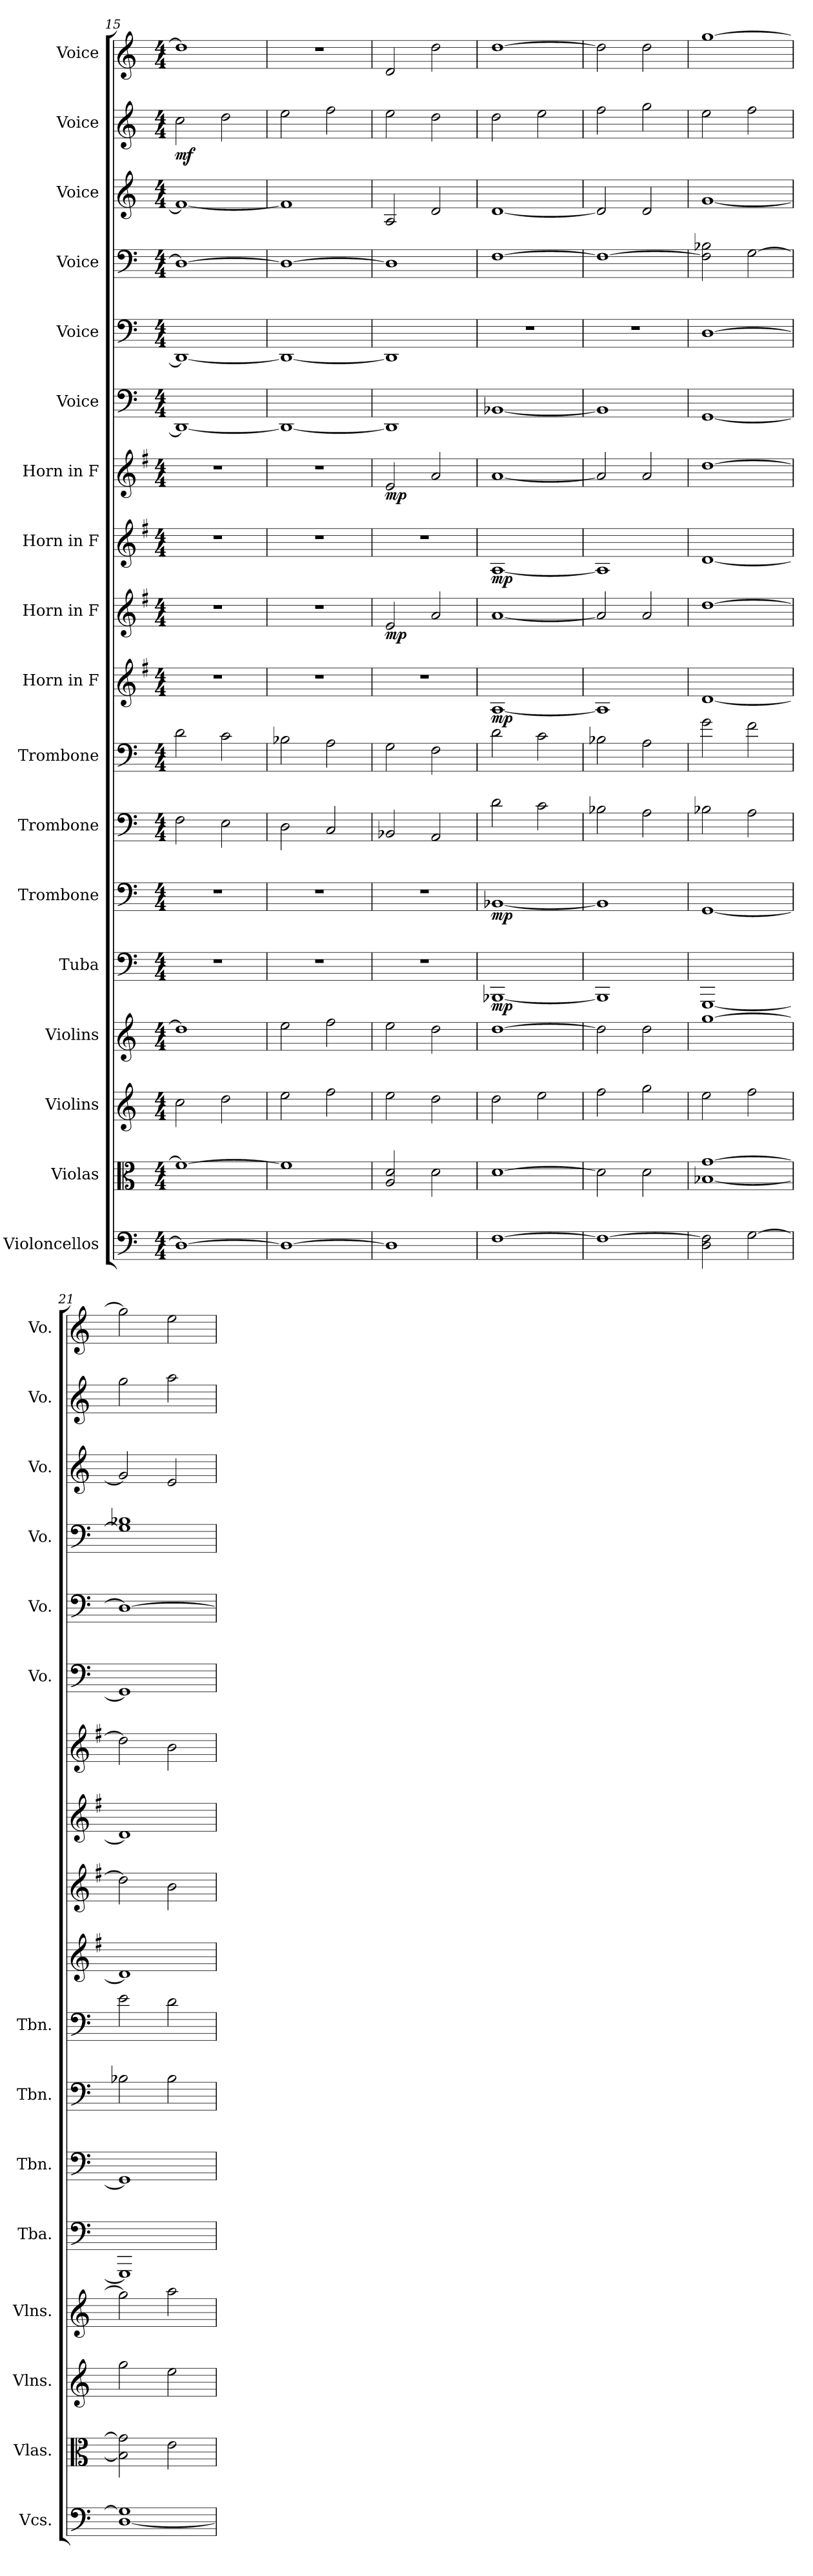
**kern	**kern	**kern	**kern	**kern	**dynam	**kern	**dynam	**kern	**kern	**kern	**dynam	**kern	**dynam	**kern	**dynam	**kern	**dynam	**kern	**kern	**kern	**kern	**kern	**dynam	**kern
*part18	*part17	*part16	*part15	*part14	*part14	*part13	*part13	*part12	*part11	*part10	*part10	*part9	*part9	*part8	*part8	*part7	*part7	*part6	*part5	*part4	*part3	*part2	*part2	*part1
*staff18	*staff17	*staff16	*staff15	*staff14	*staff14	*staff13	*staff13	*staff12	*staff11	*staff10	*staff10	*staff9	*staff9	*staff8	*staff8	*staff7	*staff7	*staff6	*staff5	*staff4	*staff3	*staff2	*staff2	*staff1
*I"Violoncellos	*I"Violas	*I"Violins	*I"Violins	*I"Tuba	*	*I"Trombone	*	*I"Trombone	*I"Trombone	*I"Horn in F	*	*I"Horn in F	*	*I"Horn in F	*	*I"Horn in F	*	*I"Voice	*I"Voice	*I"Voice	*I"Voice	*I"Voice	*	*I"Voice
*I'Vcs.	*I'Vlas.	*I'Vlns.	*I'Vlns.	*I'Tba.	*	*I'Tbn.	*	*I'Tbn.	*I'Tbn.	*	*	*	*	*	*	*	*	*I'Vo.	*I'Vo.	*I'Vo.	*I'Vo.	*I'Vo.	*	*I'Vo.
*clefF4	*clefC3	*clefG2	*clefG2	*clefF4	*	*clefF4	*	*clefF4	*clefF4	*clefG2	*	*clefG2	*	*clefG2	*	*clefG2	*	*clefF4	*clefF4	*clefF4	*clefG2	*clefG2	*	*clefG2
*	*	*	*	*	*	*	*	*	*	*ITrd4c7	*	*ITrd4c7	*	*ITrd4c7	*	*ITrd4c7	*	*	*	*	*	*	*	*
*k[]	*k[]	*k[]	*k[]	*k[]	*	*k[]	*	*k[]	*k[]	*k[]	*	*k[]	*	*k[]	*	*k[]	*	*k[]	*k[]	*k[]	*k[]	*k[]	*	*k[]
*M4/4	*M4/4	*M4/4	*M4/4	*M4/4	*	*M4/4	*	*M4/4	*M4/4	*M4/4	*	*M4/4	*	*M4/4	*	*M4/4	*	*M4/4	*M4/4	*M4/4	*M4/4	*M4/4	*	*M4/4
=15	=15	=15	=15	=15	=15	=15	=15	=15	=15	=15	=15	=15	=15	=15	=15	=15	=15	=15	=15	=15	=15	=15	=15	=15
!	!	!	!	!	!	!	!	!	!	!	!	!	!	!	!	!	!	!	!	!	!	!	!LO:DY:b	!
1D_	1f_	2cc\	1dd]	1r	.	1r	.	2F\	2d\	1r	.	1r	.	1r	.	1r	.	1DD_	1DD_	1D_	1f_	2cc\	mf	1dd]
.	.	2dd\	.	.	.	.	.	2E\	2c\	.	.	.	.	.	.	.	.	.	.	.	.	2dd\	.	.
=16	=16	=16	=16	=16	=16	=16	=16	=16	=16	=16	=16	=16	=16	=16	=16	=16	=16	=16	=16	=16	=16	=16	=16	=16
1D_	1f]	2ee\	2ee\	1r	.	1r	.	2D\	2B-X\	1r	.	1r	.	1r	.	1r	.	1DD_	1DD_	1D_	1f]	2ee\	.	1r
.	.	2ff\	2ff\	.	.	.	.	2C/	2A\	.	.	.	.	.	.	.	.	.	.	.	.	2ff\	.	.
=17	=17	=17	=17	=17	=17	=17	=17	=17	=17	=17	=17	=17	=17	=17	=17	=17	=17	=17	=17	=17	=17	=17	=17	=17
!	!	!	!	!	!	!	!	!	!	!	!	!	!LO:DY:b	!	!	!	!LO:DY:b	!	!	!	!	!	!	!
1D]	2A/ 2d/	2ee\	2ee\	1r	.	1r	.	2BB-X/	2G\	1r	.	2A/	mp	1r	.	2A/	mp	1DD]	1DD]	1D]	2A/	2ee\	.	2d/
.	2d\	2dd\	2dd\	.	.	.	.	2AA/	2F\	.	.	2d/	.	.	.	2d/	.	.	.	.	2d/	2dd\	.	2dd\
=18	=18	=18	=18	=18	=18	=18	=18	=18	=18	=18	=18	=18	=18	=18	=18	=18	=18	=18	=18	=18	=18	=18	=18	=18
!	!	!	!	!	!LO:DY:b	!	!LO:DY:b	!	!	!	!LO:DY:b	!	!	!	!LO:DY:b	!	!	!	!	!	!	!	!	!
[1F	[1d	2dd\	[1dd	[1BBB-X	mp	[1BB-X	mp	2d\	2d\	[1D	mp	[1d	.	[1D	mp	[1d	.	[1BB-X	1r	[1F	[1d	2dd\	.	[1dd
.	.	2ee\	.	.	.	.	.	2c\	2c\	.	.	.	.	.	.	.	.	.	.	.	.	2ee\	.	.
!!LO:PB:g=z
=19	=19	=19	=19	=19	=19	=19	=19	=19	=19	=19	=19	=19	=19	=19	=19	=19	=19	=19	=19	=19	=19	=19	=19	=19
1F_	2d\]	2ff\	2dd\]	1BBB-]	.	1BB-]	.	2B-X\	2B-X\	1D]	.	2d/]	.	1D]	.	2d/]	.	1BB-]	1r	1F_	2d/]	2ff\	.	2dd\]
.	2d\	2gg\	2dd\	.	.	.	.	2A\	2A\	.	.	2d/	.	.	.	2d/	.	.	.	.	2d/	2gg\	.	2dd\
=20	=20	=20	=20	=20	=20	=20	=20	=20	=20	=20	=20	=20	=20	=20	=20	=20	=20	=20	=20	=20	=20	=20	=20	=20
2D\ 2F\]	[1B-X [1g	2ee\	[1gg	[1GGG	.	[1GG	.	2B-X\	2g\	[1G	.	[1g	.	[1G	.	[1g	.	[1GG	[1D	2F\] 2B-X\	[1g	2ee\	.	[1gg
[2G\	.	2ff\	.	.	.	.	.	2A\	2f\	.	.	.	.	.	.	.	.	.	.	[2G\	.	2ff\	.	.
=21	=21	=21	=21	=21	=21	=21	=21	=21	=21	=21	=21	=21	=21	=21	=21	=21	=21	=21	=21	=21	=21	=21	=21	=21
[1D 1G]	2B-\] 2g\]	2gg\	2gg\]	1GGG]	.	1GG]	.	2B-X\	2e\	1G]	.	2g\]	.	1G]	.	2g\]	.	1GG]	1D_	1G] 1B-X	2g/]	2gg\	.	2gg\]
.	2e\	2ee\	2aa\	.	.	.	.	2B-\	2d\	.	.	2e\	.	.	.	2e\	.	.	.	.	2e/	2aa\	.	2ee\
=	=	=	=	=	=	=	=	=	=	=	=	=	=	=	=	=	=	=	=	=	=	=	=	=
*-	*-	*-	*-	*-	*-	*-	*-	*-	*-	*-	*-	*-	*-	*-	*-	*-	*-	*-	*-	*-	*-	*-	*-	*-
